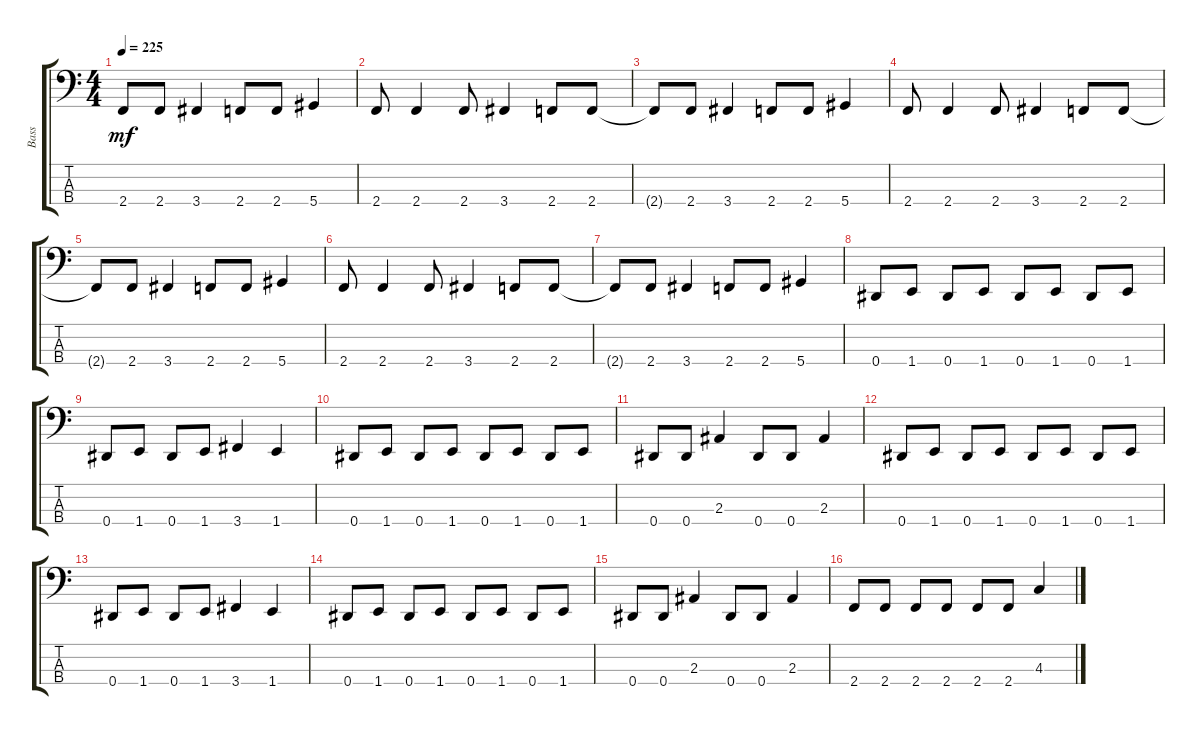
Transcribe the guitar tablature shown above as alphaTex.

\track ("Bass" "Bass") {instrument electricbasspick}
\staff {score tabs}
\tuning (Gb2 Db2 Ab1 Eb1) {hide}
\ts (4 4)
\tempo 225
\clef f4
\ks c
2.4{t}.8{dy mf} 2.4.8 3.4.4 2.4.8 2.4.8 5.4.4 |
2.4.8 2.4.4 2.4.8 3.4.4 2.4.8 2.4.8 |
2.4{t}.8 2.4.8 3.4.4 2.4.8 2.4.8 5.4.4 |
2.4.8 2.4.4 2.4.8 3.4.4 2.4.8 2.4.8 |
2.4{t}.8 2.4.8 3.4.4 2.4.8 2.4.8 5.4.4 |
2.4.8 2.4.4 2.4.8 3.4.4 2.4.8 2.4.8 |
2.4{t}.8 2.4.8 3.4.4 2.4.8 2.4.8 5.4.4 |
0.4.8 1.4.8 0.4.8 1.4.8 0.4.8 1.4.8 0.4.8 1.4.8 |
0.4.8 1.4.8 0.4.8 1.4.8 3.4.4 1.4.4 |
0.4.8 1.4.8 0.4.8 1.4.8 0.4.8 1.4.8 0.4.8 1.4.8 |
0.4.8 0.4.8 2.3.4 0.4.8 0.4.8 2.3.4 |
0.4.8 1.4.8 0.4.8 1.4.8 0.4.8 1.4.8 0.4.8 1.4.8 |
0.4.8 1.4.8 0.4.8 1.4.8 3.4.4 1.4.4 |
0.4.8 1.4.8 0.4.8 1.4.8 0.4.8 1.4.8 0.4.8 1.4.8 |
0.4.8 0.4.8 2.3.4 0.4.8 0.4.8 2.3.4 |
2.4.8 2.4.8 2.4.8 2.4.8 2.4.8 2.4.8 4.3.4
